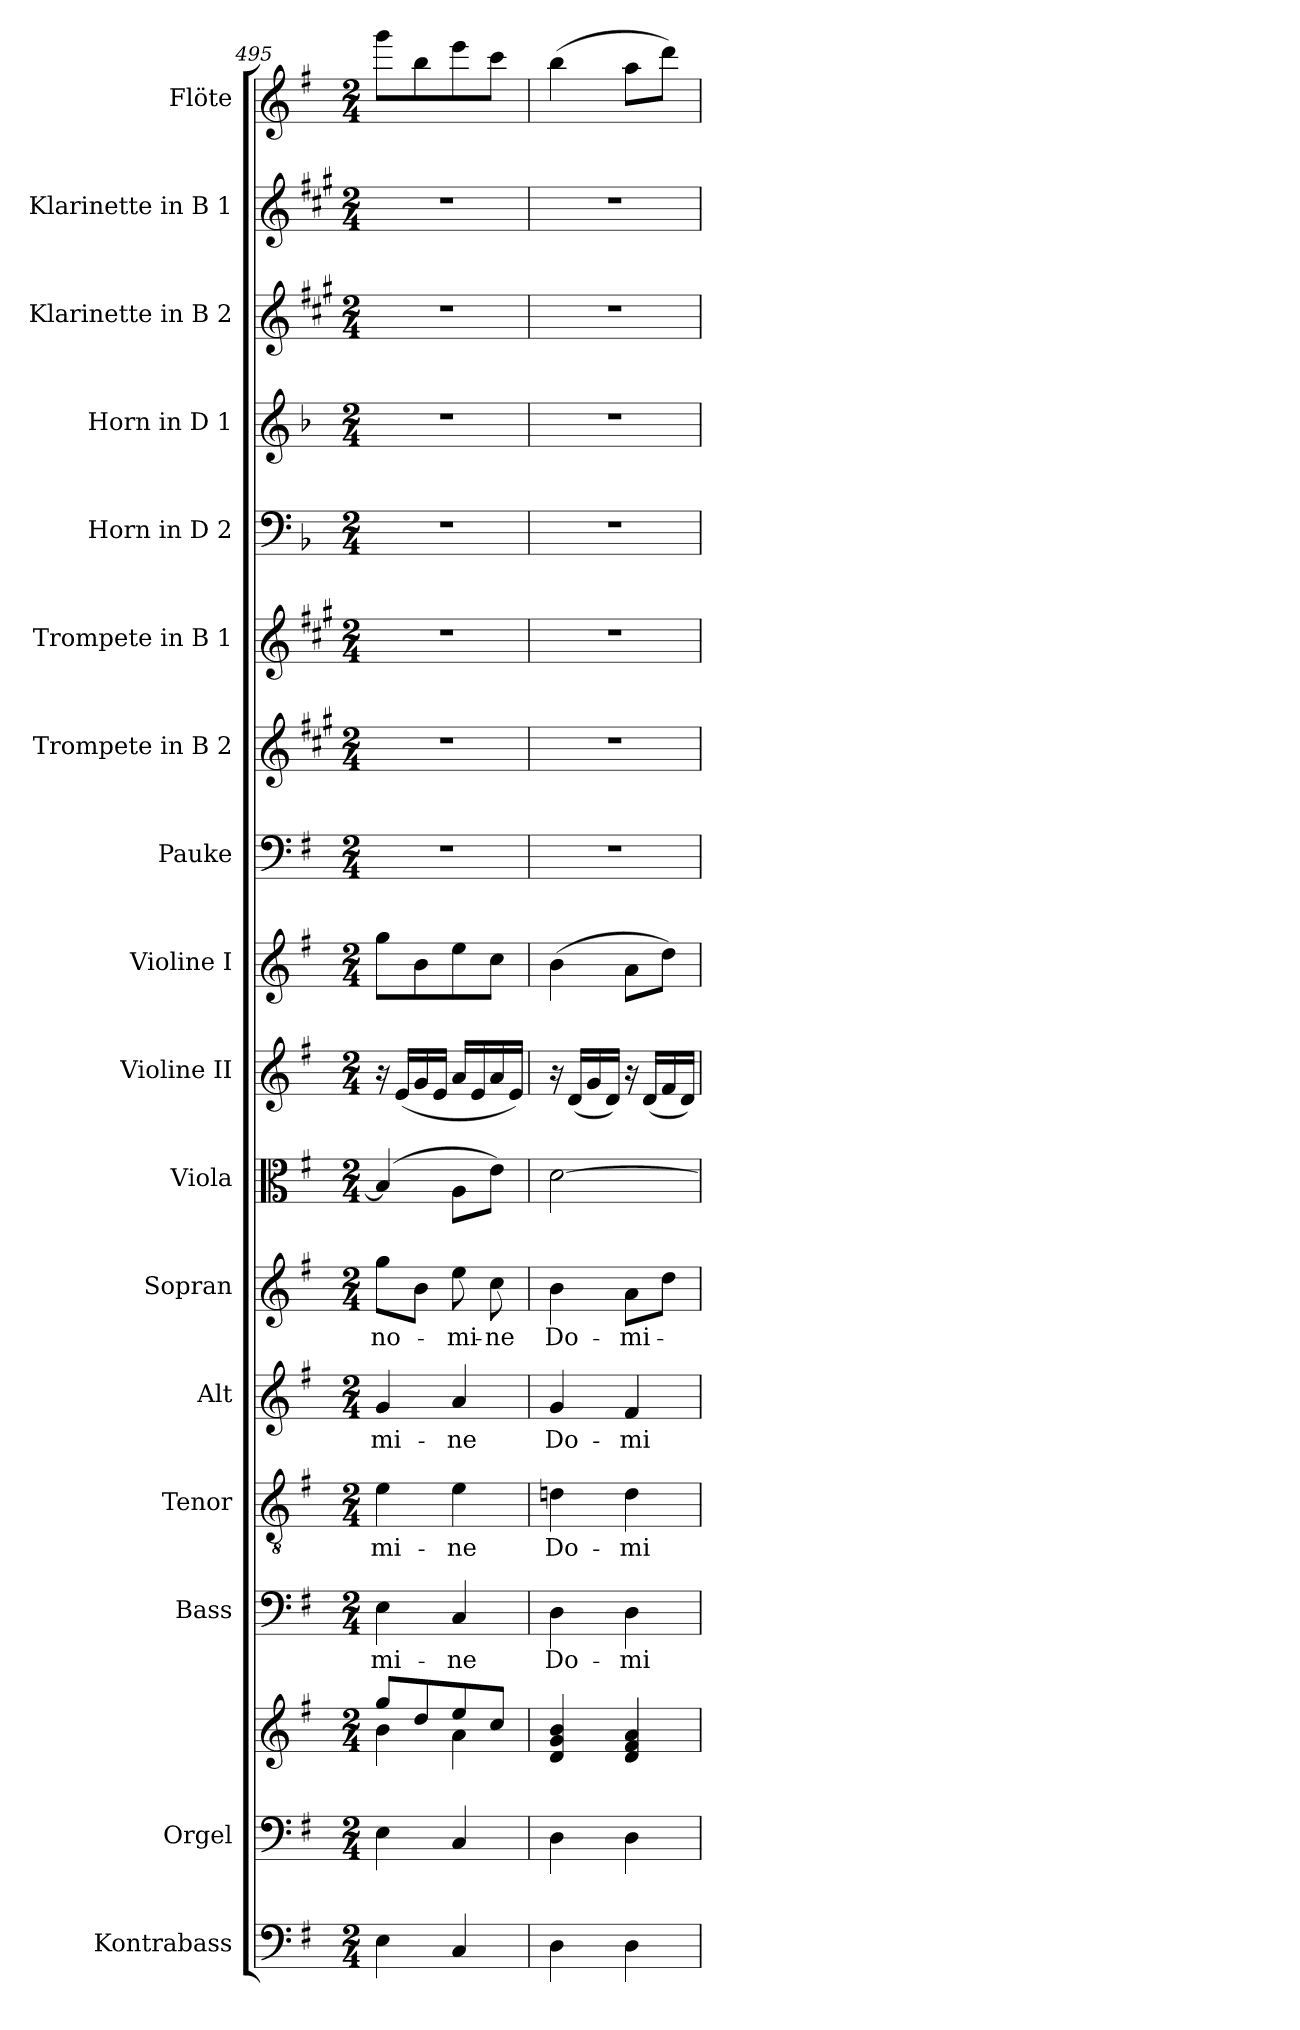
**kern	**kern	**kern	**kern	**text	**kern	**text	**kern	**text	**kern	**text	**kern	**kern	**kern	**kern	**kern	**kern	**kern	**kern	**kern	**kern	**kern
*part17	*part16	*part16	*part15	*part15	*part14	*part14	*part13	*part13	*part12	*part12	*part11	*part10	*part9	*part8	*part7	*part6	*part5	*part4	*part3	*part2	*part1
*staff18	*staff17	*staff16	*staff15	*staff15	*staff14	*staff14	*staff13	*staff13	*staff12	*staff12	*staff11	*staff10	*staff9	*staff8	*staff7	*staff6	*staff5	*staff4	*staff3	*staff2	*staff1
*I"Kontrabass	*I"Orgel	*	*I"Bass	*	*I"Tenor	*	*I"Alt	*	*I"Sopran	*	*I"Viola	*I"Violine II	*I"Violine I	*I"Pauke	*I"Trompete in B 2	*I"Trompete in B 1	*I"Horn in D 2	*I"Horn in D 1	*I"Klarinette in B 2	*I"Klarinette in B 1	*I"Flöte
*I'Kb.	*I'Org.	*	*I'B	*	*I'T	*	*I'A	*	*I'S	*	*I'Vla.	*I'Vl. II	*I'Vl. I	*I'Pk.	*I'Trp. 2	*I'Trp. 1	*I'Hrn. 2	*I'Hrn. 1	*I'Kl. 2	*I'Kl. 1	*I'Fl.
*clefF4	*clefF4	*clefG2	*clefF4	*	*clefGv2	*	*clefG2	*	*clefG2	*	*clefC3	*clefG2	*clefG2	*clefF4	*clefG2	*clefG2	*clefF4	*clefG2	*clefG2	*clefG2	*clefG2
*ITrd7c12	*	*	*	*	*	*	*	*	*	*	*	*	*	*	*ITrd1c2	*ITrd1c2	*ITrd-1c-2	*ITrd-1c-2	*ITrd1c2	*ITrd1c2	*
*k[f#]	*k[f#]	*k[f#]	*k[f#]	*	*k[f#]	*	*k[f#]	*	*k[f#]	*	*k[f#]	*k[f#]	*k[f#]	*k[f#]	*k[f#]	*k[f#]	*k[f#]	*k[f#]	*k[f#]	*k[f#]	*k[f#]
*G:	*G:	*G:	*G:	*	*G:	*	*G:	*	*G:	*	*G:	*G:	*G:	*G:	*G:	*G:	*G:	*G:	*G:	*G:	*G:
*M2/4	*M2/4	*M2/4	*M2/4	*	*M2/4	*	*M2/4	*	*M2/4	*	*M2/4	*M2/4	*M2/4	*M2/4	*M2/4	*M2/4	*M2/4	*M2/4	*M2/4	*M2/4	*M2/4
=495	=495	=495	=495	=495	=495	=495	=495	=495	=495	=495	=495	=495	=495	=495	=495	=495	=495	=495	=495	=495	=495
*	*	*^	*	*	*	*	*	*	*	*	*	*	*	*	*	*	*	*	*	*	*
!	!	!	!	!	!LO:LY:b	!	!LO:LY:b	!	!LO:LY:b	!	!LO:LY:b	!	!	!	!	!	!	!	!	!	!	!
4EE\	4E\	8gg/L	4b\	4E\	-mi-	4e\	-mi-	4g/	-mi-	8gg\L	no-	(4B/]	16r	8gg\L	2r	2r	2r	2r	2r	2r	2r	8ggg\L
.	.	.	.	.	.	.	.	.	.	.	.	.	(<16e/LL	.	.	.	.	.	.	.	.	.
.	.	8dd/	.	.	.	.	.	.	.	8b\J	.	.	16g/	8b\	.	.	.	.	.	.	.	8bb\
.	.	.	.	.	.	.	.	.	.	.	.	.	16e/JJ	.	.	.	.	.	.	.	.	.
!	!	!	!	!	!LO:LY:b	!	!LO:LY:b	!	!LO:LY:b	!	!LO:LY:b	!	!	!	!	!	!	!	!	!	!	!
4CC/	4C/	8ee/	4a\	4C/	-ne	4e\	-ne	4a/	-ne	8ee\	-mi-	8A\L	16a/LL	8ee\	.	.	.	.	.	.	.	8eee\
.	.	.	.	.	.	.	.	.	.	.	.	.	16e/	.	.	.	.	.	.	.	.	.
!	!	!	!	!	!	!	!	!	!	!	!LO:LY:b	!	!	!	!	!	!	!	!	!	!	!
.	.	8cc/J	.	.	.	.	.	.	.	8cc\	-ne	8e\J)	16a/	8cc\J	.	.	.	.	.	.	.	8ccc\J
.	.	.	.	.	.	.	.	.	.	.	.	.	16e/JJ)	.	.	.	.	.	.	.	.	.
*	*	*v	*v	*	*	*	*	*	*	*	*	*	*	*	*	*	*	*	*	*	*	*
=496	=496	=496	=496	=496	=496	=496	=496	=496	=496	=496	=496	=496	=496	=496	=496	=496	=496	=496	=496	=496	=496
!	!	!	!	!LO:LY:b	!	!LO:LY:b	!	!LO:LY:b	!	!LO:LY:b	!	!	!	!	!	!	!	!	!	!	!
4DD\	4D\	4d/ 4g/ 4b/	4D\	Do-	4dn\	Do-	4g/	Do-	4b\	Do-	[2d\	16r	(>4b\	2r	2r	2r	2r	2r	2r	2r	(>4bb\
.	.	.	.	.	.	.	.	.	.	.	.	(<16d/LL	.	.	.	.	.	.	.	.	.
.	.	.	.	.	.	.	.	.	.	.	.	16g/	.	.	.	.	.	.	.	.	.
.	.	.	.	.	.	.	.	.	.	.	.	16d/JJ)	.	.	.	.	.	.	.	.	.
!	!	!	!	!LO:LY:b	!	!LO:LY:b	!	!LO:LY:b	!	!LO:LY:b	!	!	!	!	!	!	!	!	!	!	!
4DD\	4D\	4d/ 4f#/ 4a/	4D\	-mi-	4d\	-mi-	4f#/	-mi-	8a\L	-mi-	.	16r	8a\L	.	.	.	.	.	.	.	8aa\L
.	.	.	.	.	.	.	.	.	.	.	.	(<16d/LL	.	.	.	.	.	.	.	.	.
.	.	.	.	.	.	.	.	.	8dd\J	.	.	16f#/	8dd\J)	.	.	.	.	.	.	.	8ddd\J)
.	.	.	.	.	.	.	.	.	.	.	.	16d/JJ)	.	.	.	.	.	.	.	.	.
=	=	=	=	=	=	=	=	=	=	=	=	=	=	=	=	=	=	=	=	=	=
*-	*-	*-	*-	*-	*-	*-	*-	*-	*-	*-	*-	*-	*-	*-	*-	*-	*-	*-	*-	*-	*-
